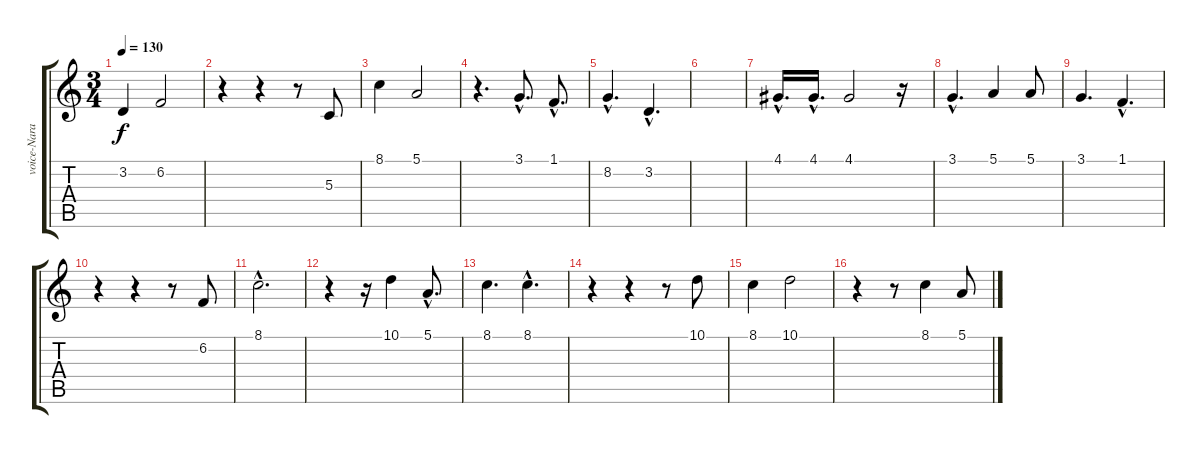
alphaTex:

\track ("voice-Narayan Gopal" "voice-Nara") {instrument stringensemble1}
\staff {score tabs}
\tuning (E4 B3 G3 D3 A2 E2) {hide}
\ts (3 4)
\tempo 130
\clef g2
\ks c
3.2.4{dy f} 6.2.2 |
r.4 r.4 r.8 5.3.8 |
8.1.4 5.1.2 |
r.4{d} 3.1{hac}.8{d} 1.1{hac}.8{d} |
8.2{hac}.4{d} 3.2{hac}.4{d} |
|
4.1{hac}.16{d} 4.1{hac}.16{d} 4.1.2 r.16 |
3.1{hac}.4{d} 5.1.4 5.1.8 |
3.1.4{d} 1.1{hac}.4{d} |
r.4 r.4 r.8 6.2.8 |
8.1{hac}.2{d} |
r.4 r.16 10.1.4 5.1{hac}.8{d} |
8.1.4{d} 8.1{hac}.4{d} |
r.4 r.4 r.8 10.1.8 |
8.1.4 10.1.2 |
r.4 r.8 8.1.4 5.1.8
